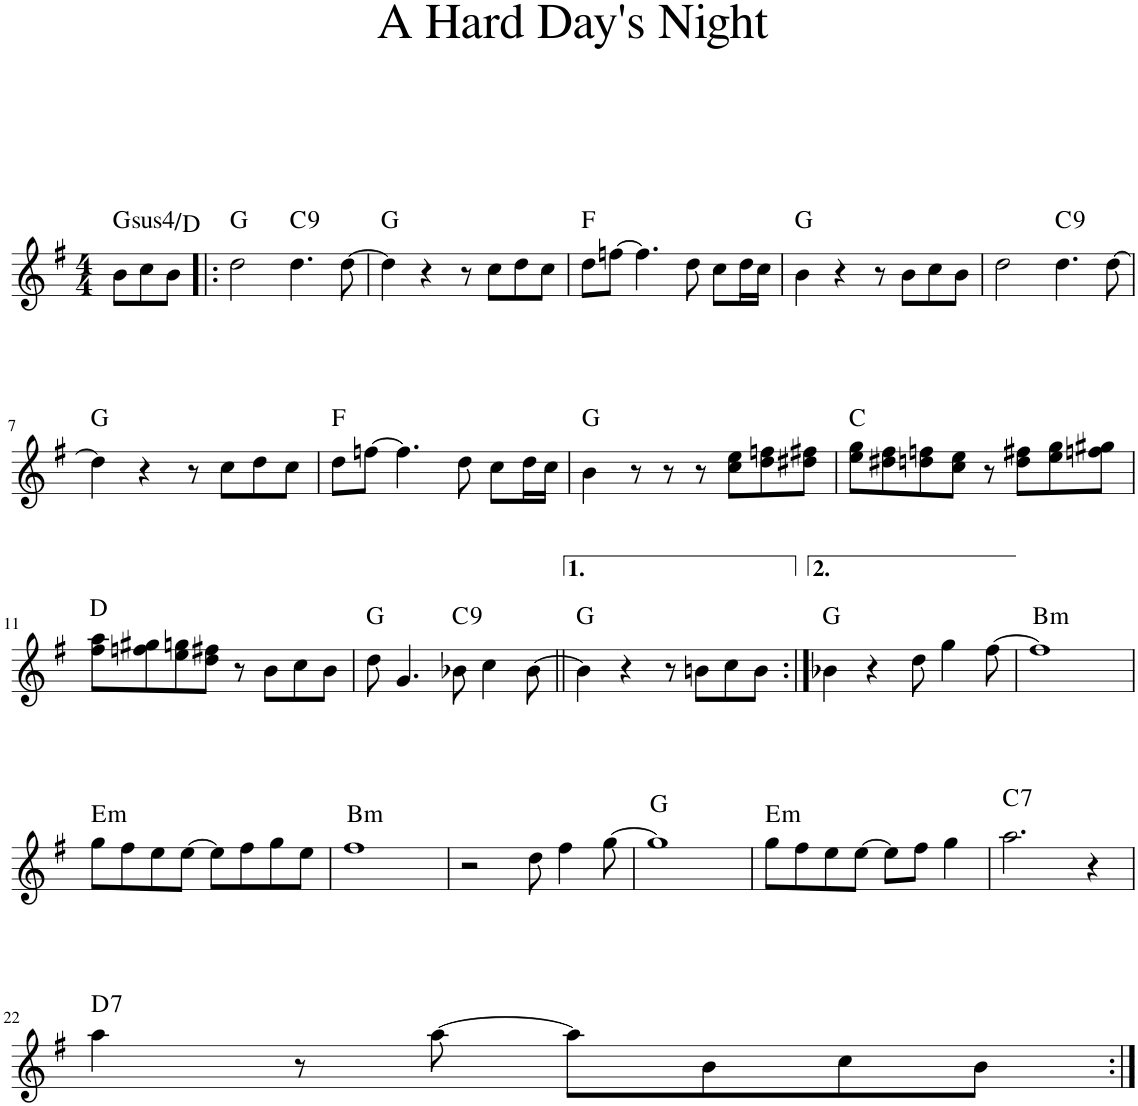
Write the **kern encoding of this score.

**kern	**harte
*part1	*part1
*staff1	*
*I"Piano	*
*I'Pno.	*
*clefG2	*
*k[f#]	*
*M4/4	*
=1	=1
!	!LO:H:kt=4
8b\L	G:sus4/5
8cc\	.
8b\J	.
=2!|:	=2!|:
2dd\	G:maj
!	!LO:H:kt=9
4.dd\	C:9
[8dd\	.
=3	=3
4dd\]	G:maj
4r	.
8r	.
8cc\L	.
8dd\	.
8cc\J	.
=4	=4
8dd\L	F:maj
[8ffn\J	.
4.ff\]	.
8dd\	.
8cc\L	.
16dd\L	.
16cc\JJ	.
=5	=5
4b\	G:maj
4r	.
8r	.
8b\L	.
8cc\	.
8b\J	.
=6	=6
2dd\	.
!	!LO:H:kt=9
4.dd\	C:9
[8dd\	.
!!LO:LB:g=z
=7	=7
4dd\]	G:maj
4r	.
8r	.
8cc\L	.
8dd\	.
8cc\J	.
=8	=8
8dd\L	F:maj
[8ffn\J	.
4.ff\]	.
8dd\	.
8cc\L	.
16dd\L	.
16cc\JJ	.
=9	=9
4b\	G:maj
8r	.
8r	.
8r	.
8cc\ 8ee\L	.
8dd\ 8ffn\	.
8dd#X\ 8ff#X\J	.
=10	=10
8ee\ 8gg\L	C:maj
8dd#X\ 8ff#\	.
8ddn\ 8ffn\	.
8cc\ 8ee\J	.
8r	.
8dd\ 8ff#X\L	.
8ee\ 8gg\	.
8ffn\ 8gg#X\J	.
!!LO:LB:g=z
=11	=11
8ff#\ 8aa\L	D:maj
8ffn\ 8gg#X\	.
8ee\ 8ggn\	.
8dd\ 8ff#X\J	.
8r	.
8b\L	.
8cc\	.
8b\J	.
=12	=12
8dd\	G:maj
4.g/	.
!	!LO:H:kt=9
8b-X\	C:9
4cc\	.
[8b-\	.
=13||	=13||
4b-\]	G:maj
4r	.
8r	.
8bn\L	.
8cc\	.
8b\J	.
=14:|!	=14:|!
4b-X\	G:maj
4r	.
8dd\	.
4gg\	.
[8ff#\	.
=15	=15
!	!LO:H:kt=m
1ff#]	B:min
!!LO:LB:g=z
=16	=16
!	!LO:H:kt=m
8gg\L	E:min
8ff#\	.
8ee\	.
[8ee\J	.
8ee\L]	.
8ff#\	.
8gg\	.
8ee\J	.
=17	=17
!	!LO:H:kt=m
1ff#	B:min
=18	=18
2r	.
8dd\	.
4ff#\	.
[8gg\	.
=19	=19
1gg]	G:maj
=20	=20
!	!LO:H:kt=m
8gg\L	E:min
8ff#\	.
8ee\	.
[8ee\J	.
8ee\L]	.
8ff#\J	.
4gg\	.
=21	=21
!	!LO:H:kt=7
2.aa\	C:7
4r	.
!!LO:LB:g=z
=22	=22
!	!LO:H:kt=7
4aa\	D:7
8r	.
[8aa\	.
8aa\L]	.
8b\	.
8cc\	.
8b\J	.
=:|!	=:|!
*-	*-
